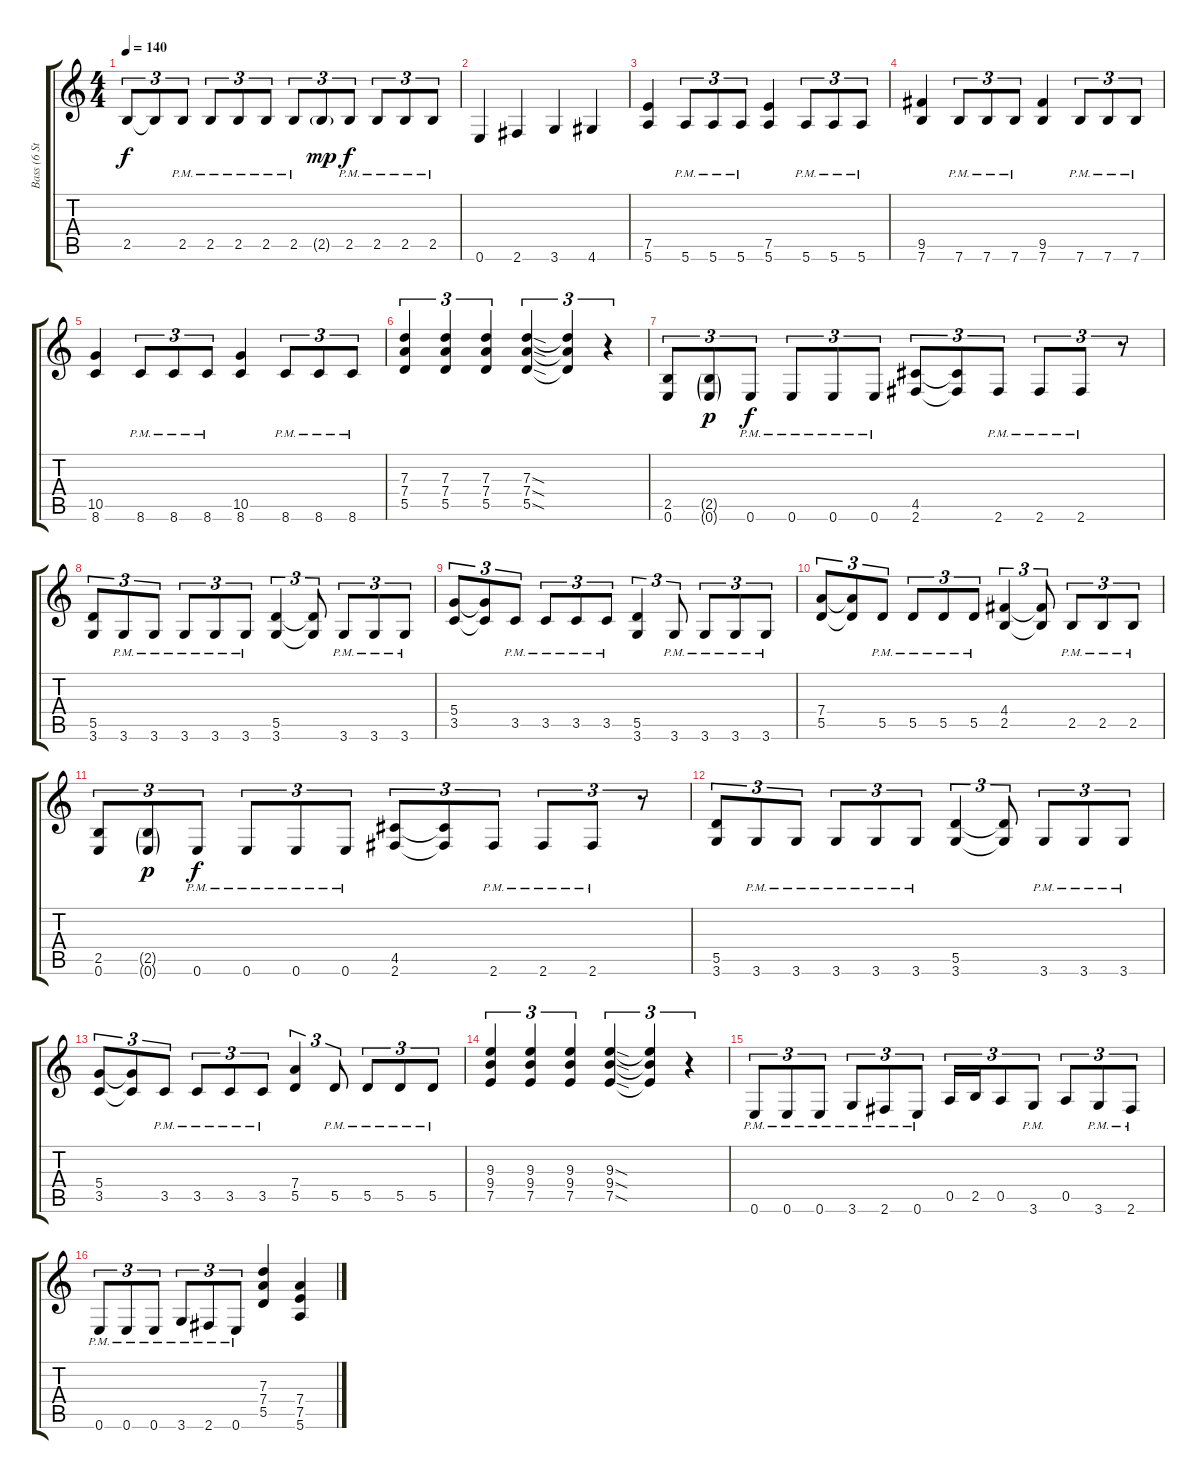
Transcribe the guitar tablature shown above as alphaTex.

\track ("Bass (6 String)" "Bass (6 St") {instrument electricbassfinger}
\staff {score tabs}
\tuning (E4 B3 G3 D3 A2 E2) {hide}
\ts (4 4)
\tempo 140
\clef g2
\ks c
2.5.8{tu (3 2) dy f} 2.5{t}.8{tu (3 2)} 2.5{pm}.8{tu (3 2)} 2.5{pm}.8{tu (3 2)} 2.5{pm}.8{tu (3 2)} 2.5{pm}.8{tu (3 2)} 2.5{pm}.8{tu (3 2)} 2.5{g}.8{tu (3 2) dy mp} 2.5{pm}.8{tu (3 2) dy f} 2.5{pm}.8{tu (3 2)} 2.5{pm}.8{tu (3 2)} 2.5{pm}.8{tu (3 2)} |
0.6.4 2.6.4 3.6.4 4.6.4 |
(7.5 5.6).4 5.6{pm}.8{tu (3 2)} 5.6{pm}.8{tu (3 2)} 5.6{pm}.8{tu (3 2)} (7.5 5.6).4 5.6{pm}.8{tu (3 2)} 5.6{pm}.8{tu (3 2)} 5.6{pm}.8{tu (3 2)} |
(9.5 7.6).4 7.6{pm}.8{tu (3 2)} 7.6{pm}.8{tu (3 2)} 7.6{pm}.8{tu (3 2)} (9.5 7.6).4 7.6{pm}.8{tu (3 2)} 7.6{pm}.8{tu (3 2)} 7.6{pm}.8{tu (3 2)} |
(10.5 8.6).4 8.6{pm}.8{tu (3 2)} 8.6{pm}.8{tu (3 2)} 8.6{pm}.8{tu (3 2)} (10.5 8.6).4 8.6{pm}.8{tu (3 2)} 8.6{pm}.8{tu (3 2)} 8.6{pm}.8{tu (3 2)} |
(7.3 7.4 5.5).4{tu (3 2)} (7.3 7.4 5.5).4{tu (3 2)} (7.3 7.4 5.5).4{tu (3 2)} (7.3{sod} 7.4{sod} 5.5{sod}).4{tu (3 2)} (7.3{t} 7.4{t} 5.5{t}).4{tu (3 2)} r.4{tu (3 2)} |
(2.5 0.6).8{tu (3 2)} (2.5{g} 0.6{g}).8{tu (3 2) dy p} 0.6{pm}.8{tu (3 2) dy f} 0.6{pm}.8{tu (3 2)} 0.6{pm}.8{tu (3 2)} 0.6{pm}.8{tu (3 2)} (4.5 2.6).8{tu (3 2)} (4.5{t} 2.6{t}).8{tu (3 2)} 2.6{pm}.8{tu (3 2)} 2.6{pm}.8{tu (3 2)} 2.6{pm}.8{tu (3 2)} r.8{tu (3 2)} |
(5.5 3.6).8{tu (3 2)} 3.6{pm}.8{tu (3 2)} 3.6{pm}.8{tu (3 2)} 3.6{pm}.8{tu (3 2)} 3.6{pm}.8{tu (3 2)} 3.6{pm}.8{tu (3 2)} (5.5 3.6).4{tu (3 2)} (5.5{t} 3.6{t}).8{tu (3 2)} 3.6{pm}.8{tu (3 2)} 3.6{pm}.8{tu (3 2)} 3.6{pm}.8{tu (3 2)} |
(5.4 3.5).8{tu (3 2)} (5.4{t} 3.5{t}).8{tu (3 2)} 3.5{pm}.8{tu (3 2)} 3.5{pm}.8{tu (3 2)} 3.5{pm}.8{tu (3 2)} 3.5{pm}.8{tu (3 2)} (5.5 3.6).4{tu (3 2)} 3.6{pm}.8{tu (3 2)} 3.6{pm}.8{tu (3 2)} 3.6{pm}.8{tu (3 2)} 3.6{pm}.8{tu (3 2)} |
(7.4 5.5).8{tu (3 2)} (7.4{t} 5.5{t}).8{tu (3 2)} 5.5{pm}.8{tu (3 2)} 5.5{pm}.8{tu (3 2)} 5.5{pm}.8{tu (3 2)} 5.5{pm}.8{tu (3 2)} (4.4 2.5).4{tu (3 2)} (4.4{t} 2.5{t}).8{tu (3 2)} 2.5{pm}.8{tu (3 2)} 2.5{pm}.8{tu (3 2)} 2.5{pm}.8{tu (3 2)} |
(2.5 0.6).8{tu (3 2)} (2.5{g} 0.6{g}).8{tu (3 2) dy p} 0.6{pm}.8{tu (3 2) dy f} 0.6{pm}.8{tu (3 2)} 0.6{pm}.8{tu (3 2)} 0.6{pm}.8{tu (3 2)} (4.5 2.6).8{tu (3 2)} (4.5{t} 2.6{t}).8{tu (3 2)} 2.6{pm}.8{tu (3 2)} 2.6{pm}.8{tu (3 2)} 2.6{pm}.8{tu (3 2)} r.8{tu (3 2)} |
(5.5 3.6).8{tu (3 2)} 3.6{pm}.8{tu (3 2)} 3.6{pm}.8{tu (3 2)} 3.6{pm}.8{tu (3 2)} 3.6{pm}.8{tu (3 2)} 3.6{pm}.8{tu (3 2)} (5.5 3.6).4{tu (3 2)} (5.5{t} 3.6{t}).8{tu (3 2)} 3.6{pm}.8{tu (3 2)} 3.6{pm}.8{tu (3 2)} 3.6{pm}.8{tu (3 2)} |
(5.4 3.5).8{tu (3 2)} (5.4{t} 3.5{t}).8{tu (3 2)} 3.5{pm}.8{tu (3 2)} 3.5{pm}.8{tu (3 2)} 3.5{pm}.8{tu (3 2)} 3.5{pm}.8{tu (3 2)} (7.4 5.5).4{tu (3 2)} 5.5{pm}.8{tu (3 2)} 5.5{pm}.8{tu (3 2)} 5.5{pm}.8{tu (3 2)} 5.5{pm}.8{tu (3 2)} |
(9.3 9.4 7.5).4{tu (3 2)} (9.3 9.4 7.5).4{tu (3 2)} (9.3 9.4 7.5).4{tu (3 2)} (9.3{sod} 9.4{sod} 7.5{sod}).4{tu (3 2)} (9.3{t} 9.4{t} 7.5{t}).4{tu (3 2)} r.4{tu (3 2)} |
0.6{pm}.8{tu (3 2)} 0.6{pm}.8{tu (3 2)} 0.6{pm}.8{tu (3 2)} 3.6{pm}.8{tu (3 2)} 2.6{pm}.8{tu (3 2)} 0.6{pm}.8{tu (3 2)} 0.5.16{tu (3 2)} 2.5.16{tu (3 2)} 0.5.8{tu (3 2)} 3.6{pm}.8{tu (3 2)} 0.5.8{tu (3 2)} 3.6{pm}.8{tu (3 2)} 2.6{pm}.8{tu (3 2)} |
0.6{pm}.8{tu (3 2)} 0.6{pm}.8{tu (3 2)} 0.6{pm}.8{tu (3 2)} 3.6{pm}.8{tu (3 2)} 2.6{pm}.8{tu (3 2)} 0.6{pm}.8{tu (3 2)} (7.3 7.4 5.5).4 (7.4 7.5 5.6).4
